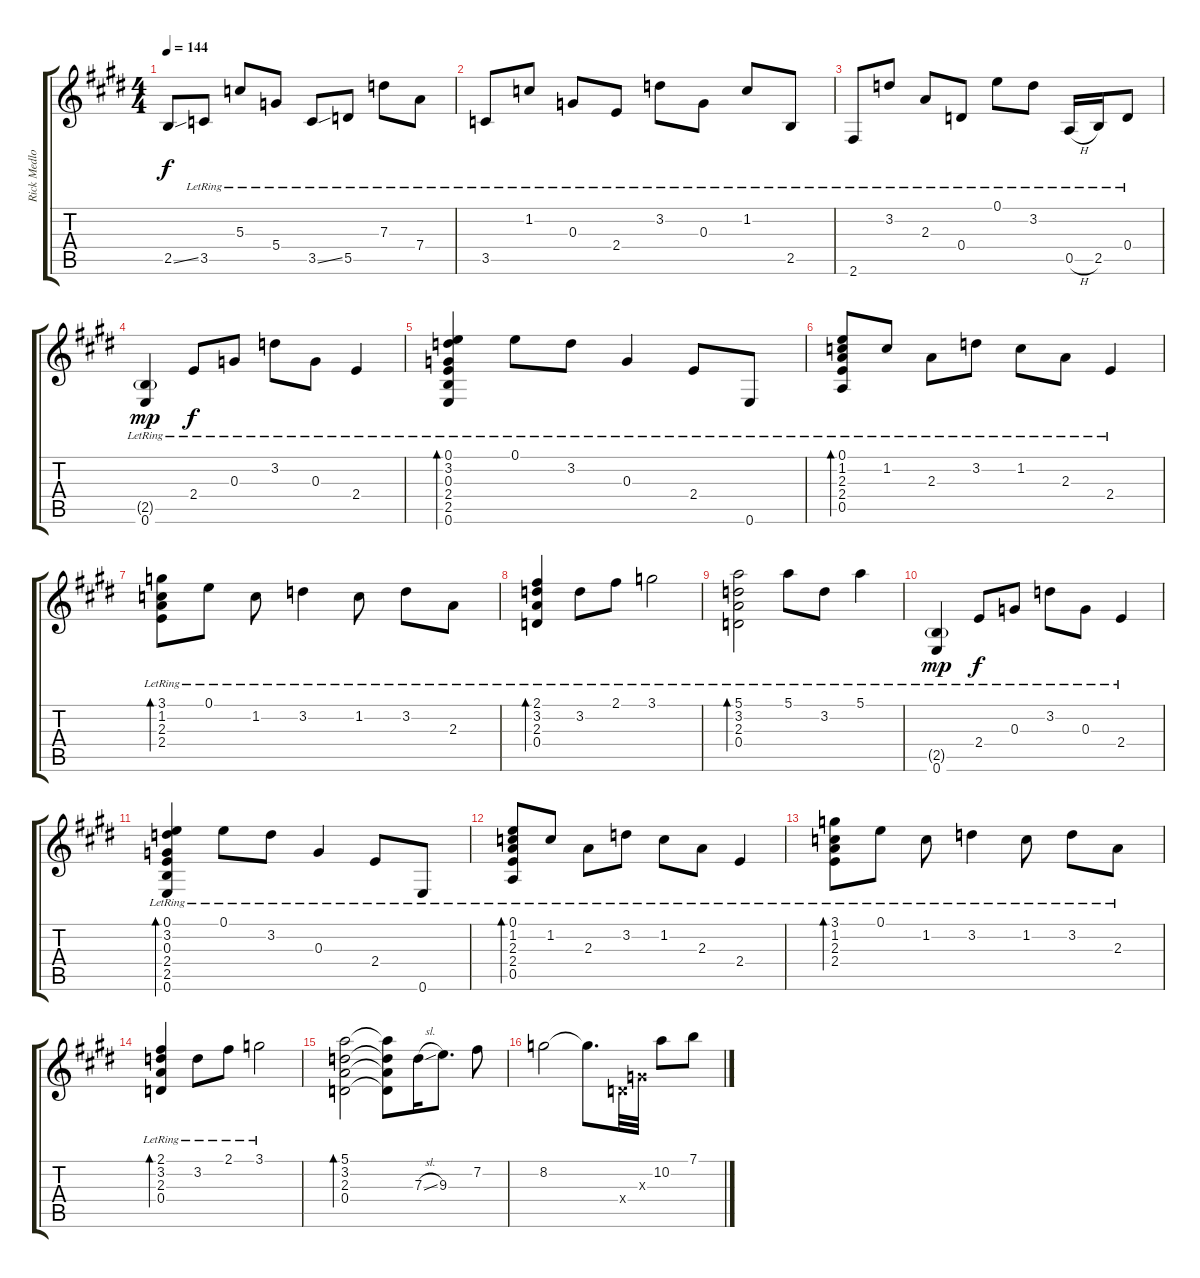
\track ("Rick Medlocke Guitar" "Rick Medlo") {instrument electricguitarclean}
\staff {score tabs}
\tuning (E4 B3 G3 D3 A2 E2) {hide}
\ts (4 4)
\tempo 144
\clef g2
\ks c#minor
2.5{ss}.8{dy f} 3.5{lr}.8 5.3{lr}.8 5.4{lr}.8 3.5{ss lr}.8 5.5{lr}.8 7.3{lr}.8 7.4{lr}.8 |
3.5{lr}.8 1.2{lr}.8 0.3{lr}.8 2.4{lr}.8 3.2{lr}.8 0.3{lr}.8 1.2{lr}.8 2.5{lr}.8 |
2.6{lr}.8 3.2{lr}.8 2.3{lr}.8 0.4{lr}.8 0.1{lr}.8 3.2{lr}.8 0.5{h lr}.16 2.5{lr}.16 0.4{lr}.8 |
(2.5{g} 0.6{lr}).4{dy mp} 2.4{lr}.8{dy f} 0.3{lr}.8 3.2{lr}.8 0.3{lr}.8 2.4{lr}.4 |
(0.1{lr} 3.2{lr} 0.3{lr} 2.4{lr} 2.5{lr} 0.6{lr}).4{bd 480} 0.1{lr}.8 3.2{lr}.8 0.3{lr}.4 2.4{lr}.8 0.6{lr}.8 |
(0.1{lr} 1.2{lr} 2.3{lr} 2.4{lr} 0.5{lr}).8{bd 480} 1.2{lr}.8 2.3{lr}.8 3.2{lr}.8 1.2{lr}.8 2.3{lr}.8 2.4{lr}.4 |
(3.1{lr} 1.2{lr} 2.3{lr} 2.4{lr}).8{bd 480} 0.1{lr}.8 1.2{lr}.8 3.2{lr}.4 1.2{lr}.8 3.2{lr}.8 2.3{lr}.8 |
(2.1{lr} 3.2{lr} 2.3{lr} 0.4{lr}).4{bd 480} 3.2{lr}.8 2.1{lr}.8 3.1{lr}.2 |
(5.1{lr} 3.2{lr} 2.3{lr} 0.4{lr}).2{bd 480} 5.1{lr}.8 3.2{lr}.8 5.1{lr}.4 |
(2.5{g} 0.6{lr}).4{dy mp} 2.4{lr}.8{dy f} 0.3{lr}.8 3.2{lr}.8 0.3{lr}.8 2.4{lr}.4 |
(0.1{lr} 3.2{lr} 0.3{lr} 2.4{lr} 2.5{lr} 0.6{lr}).4{bd 480} 0.1{lr}.8 3.2{lr}.8 0.3{lr}.4 2.4{lr}.8 0.6{lr}.8 |
(0.1{lr} 1.2{lr} 2.3{lr} 2.4{lr} 0.5{lr}).8{bd 480} 1.2{lr}.8 2.3{lr}.8 3.2{lr}.8 1.2{lr}.8 2.3{lr}.8 2.4{lr}.4 |
(3.1{lr} 1.2{lr} 2.3{lr} 2.4{lr}).8{bd 480} 0.1{lr}.8 1.2{lr}.8 3.2{lr}.4 1.2{lr}.8 3.2{lr}.8 2.3{lr}.8 |
(2.1{lr} 3.2{lr} 2.3{lr} 0.4{lr}).4{bd 480} 3.2{lr}.8 2.1{lr}.8 3.1{lr}.2 |
(5.1 3.2 2.3 0.4).2{bd 480} (5.1{t} 3.2{t} 2.3{t} 0.4{t}).8 7.3{sl}.16{volume 13 balance 16 instrument overdrivenguitar} 9.3.8{d} 7.2.8 |
8.2.2 8.2{t}.8{d} 0.4{x}.32 0.3{x}.32 10.2.8 7.1.8
